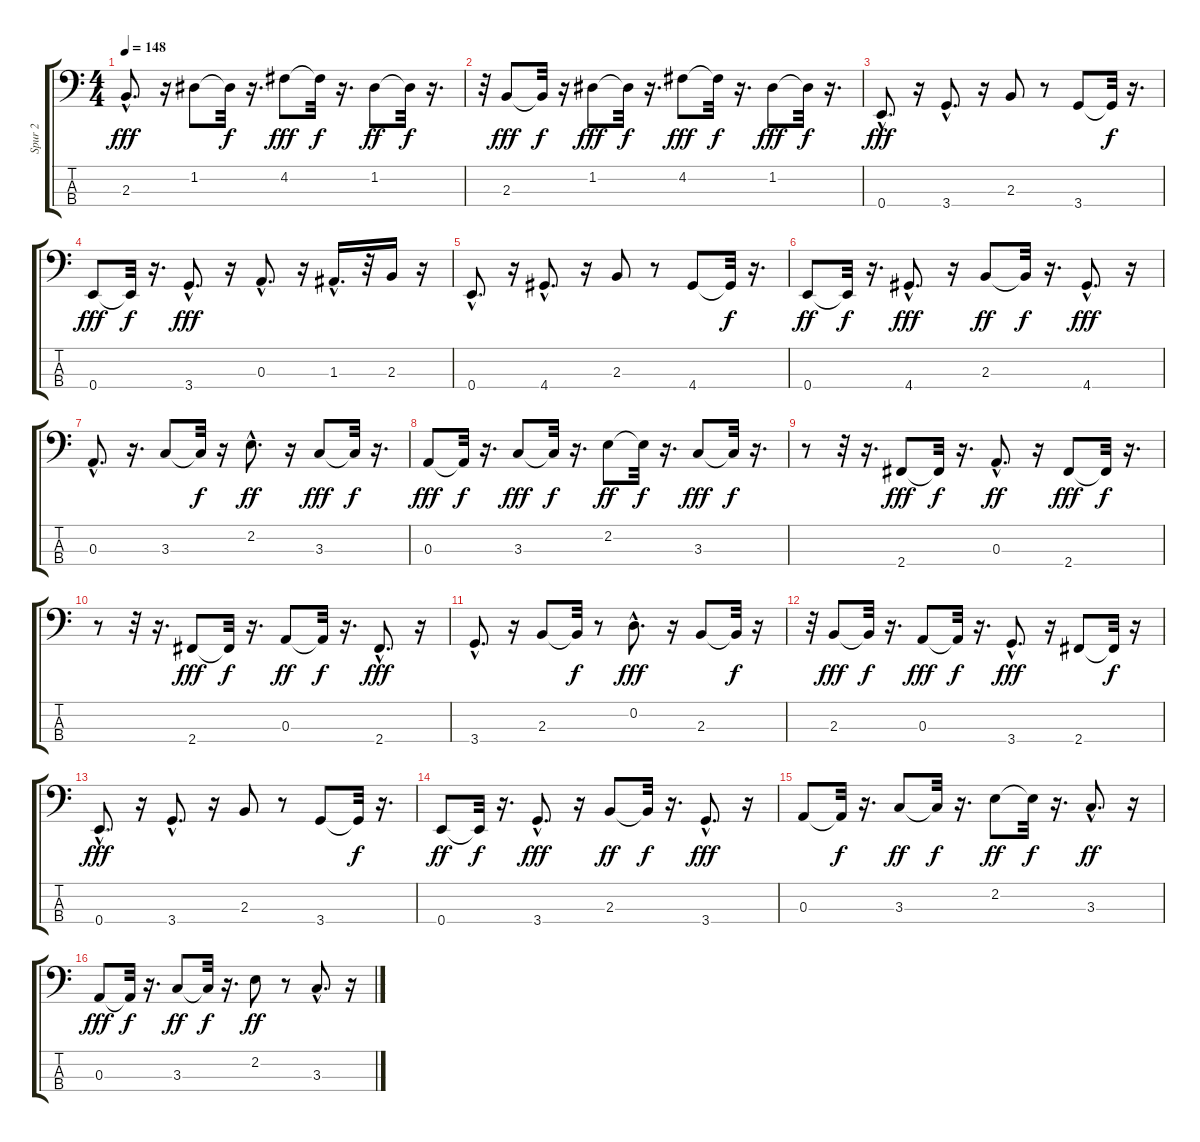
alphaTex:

\track ("Spur 2" "Spur 2") {instrument electricbassfinger}
\staff {score tabs}
\tuning (G2 D2 A1 E1) {hide}
\ts (4 4)
\tempo 148
\clef f4
\ks c
2.3{hac}.8{d dy fff} r.16 1.2.8 1.2{t}.32{dy f} r.16{d} 4.2.8{dy fff} 4.2{t}.32{dy f} r.16{d} 1.2.8{dy ff} 1.2{t}.32{dy f} r.16{d} |
r.32 2.3.8{dy fff} 2.3{t}.32{dy f} r.16 1.2.8{dy fff} 1.2{t}.32{dy f} r.16{d} 4.2.8{dy fff} 4.2{t}.32{dy f} r.16{d} 1.2.8{dy fff} 1.2{t}.32{dy f} r.16{d} |
0.4{hac}.8{d dy fff} r.16 3.4{hac}.8{d} r.16 2.3.8 r.8 3.4.8 3.4{t}.32{dy f} r.16{d} |
0.4.8{dy fff} 0.4{t}.32{dy f} r.16{d} 3.4{hac}.8{d dy fff} r.16 0.3{hac}.8{d} r.16 1.3{hac}.16{d} r.32 2.3.16 r.16 |
0.4{hac}.8{d} r.16 4.4{hac}.8{d} r.16 2.3.8 r.8 4.4.8 4.4{t}.32{dy f} r.16{d} |
0.4.8{dy ff} 0.4{t}.32{dy f} r.16{d} 4.4{hac}.8{d dy fff} r.16 2.3.8{dy ff} 2.3{t}.32{dy f} r.16{d} 4.4{hac}.8{d dy fff} r.16 |
0.3{hac}.8{d} r.16{d} 3.3.8 3.3{t}.32{dy f} r.16 2.2{hac}.8{d dy ff} r.16 3.3.8{dy fff} 3.3{t}.32{dy f} r.16{d} |
0.3.8{dy fff} 0.3{t}.32{dy f} r.16{d} 3.3.8{dy fff} 3.3{t}.32{dy f} r.16{d} 2.2.8{dy ff} 2.2{t}.32{dy f} r.16{d} 3.3.8{dy fff} 3.3{t}.32{dy f} r.16{d} |
r.8 r.32 r.16{d} 2.4.8{dy fff} 2.4{t}.32{dy f} r.16{d} 0.3{hac}.8{d dy ff} r.16 2.4.8{dy fff} 2.4{t}.32{dy f} r.16{d} |
r.8 r.32 r.16{d} 2.4.8{dy fff} 2.4{t}.32{dy f} r.16{d} 0.3.8{dy ff} 0.3{t}.32{dy f} r.16{d} 2.4{hac}.8{d dy fff} r.16 |
3.4{hac}.8{d} r.16 2.3.8 2.3{t}.32{dy f} r.8 0.2{hac}.8{d dy fff} r.16 2.3.8 2.3{t}.32{dy f} r.16 |
r.32 2.3.8{dy fff} 2.3{t}.32{dy f} r.16{d} 0.3.8{dy fff} 0.3{t}.32{dy f} r.16{d} 3.4{hac}.8{d dy fff} r.16 2.4.8 2.4{t}.32{dy f} r.16 |
0.4{hac}.8{d dy fff} r.16 3.4{hac}.8{d} r.16 2.3.8 r.8 3.4.8 3.4{t}.32{dy f} r.16{d} |
0.4.8{dy ff} 0.4{t}.32{dy f} r.16{d} 3.4{hac}.8{d dy fff} r.16 2.3.8{dy ff} 2.3{t}.32{dy f} r.16{d} 3.4{hac}.8{d dy fff} r.16 |
0.3.8 0.3{t}.32{dy f} r.16{d} 3.3.8{dy ff} 3.3{t}.32{dy f} r.16{d} 2.2.8{dy ff} 2.2{t}.32{dy f} r.16{d} 3.3{hac}.8{d dy ff} r.16 |
0.3.8{dy fff} 0.3{t}.32{dy f} r.16{d} 3.3.8{dy ff} 3.3{t}.32{dy f} r.16{d} 2.2.8{dy ff} r.8 3.3{hac}.8{d} r.16
